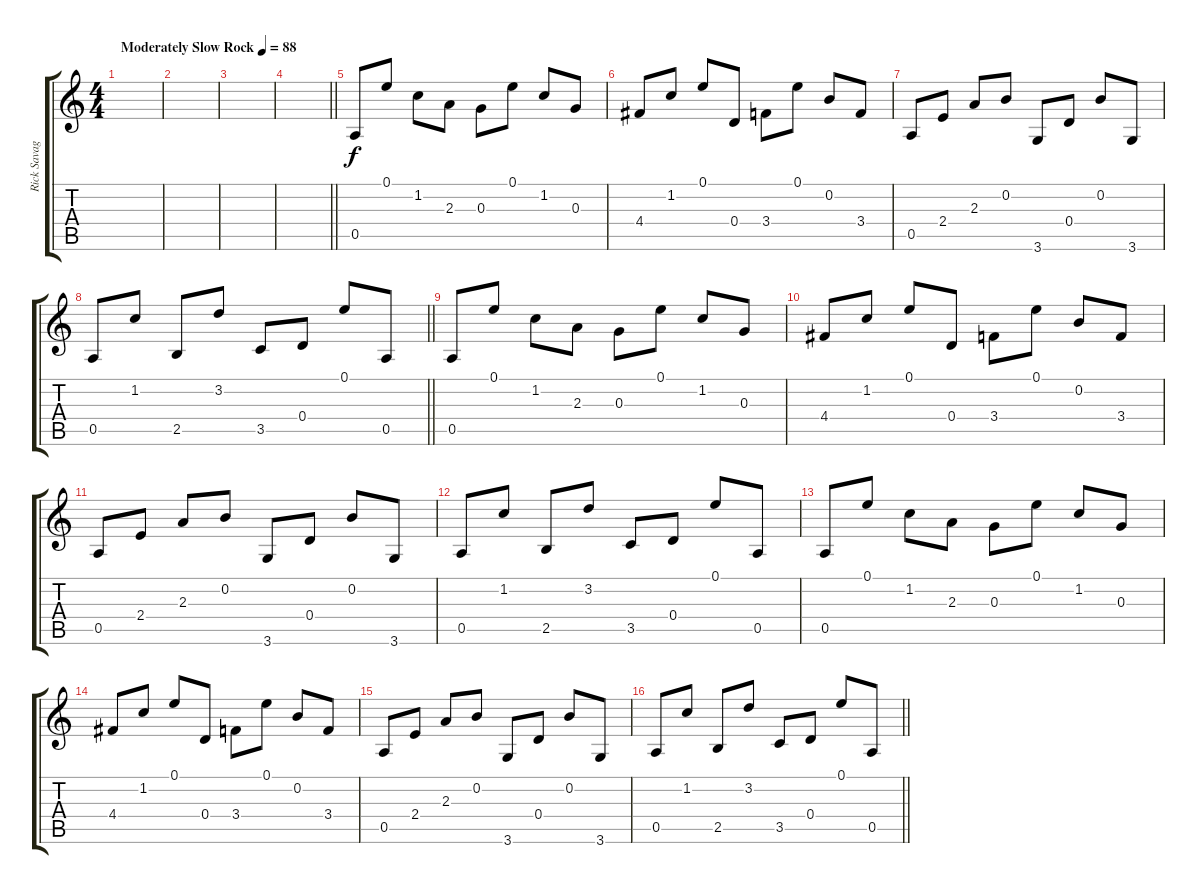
\track ("Rick Savage" "Rick Savag") {instrument acousticguitarsteel}
\staff {score tabs}
\tuning (E4 B3 G3 D3 A2 E2) {hide}
\ts (4 4)
\tempo (88 "Moderately Slow Rock")
\clef g2
\ks c
|
|
|
\barLineRight lightlight
|
0.5.8 0.1.8 1.2.8 2.3.8 0.3.8 0.1.8 1.2.8 0.3.8 |
4.4.8 1.2.8 0.1.8 0.4.8 3.4.8 0.1.8 0.2.8 3.4.8 |
0.5.8 2.4.8 2.3.8 0.2.8 3.6.8 0.4.8 0.2.8 3.6.8 |
\barLineRight lightlight
0.5.8 1.2.8 2.5.8 3.2.8 3.5.8 0.4.8 0.1.8 0.5.8 |
0.5.8 0.1.8 1.2.8 2.3.8 0.3.8 0.1.8 1.2.8 0.3.8 |
4.4.8 1.2.8 0.1.8 0.4.8 3.4.8 0.1.8 0.2.8 3.4.8 |
0.5.8 2.4.8 2.3.8 0.2.8 3.6.8 0.4.8 0.2.8 3.6.8 |
0.5.8 1.2.8 2.5.8 3.2.8 3.5.8 0.4.8 0.1.8 0.5.8 |
0.5.8 0.1.8 1.2.8 2.3.8 0.3.8 0.1.8 1.2.8 0.3.8 |
4.4.8 1.2.8 0.1.8 0.4.8 3.4.8 0.1.8 0.2.8 3.4.8 |
0.5.8 2.4.8 2.3.8 0.2.8 3.6.8 0.4.8 0.2.8 3.6.8 |
\barLineRight lightlight
0.5.8 1.2.8 2.5.8 3.2.8 3.5.8 0.4.8 0.1.8 0.5.8
